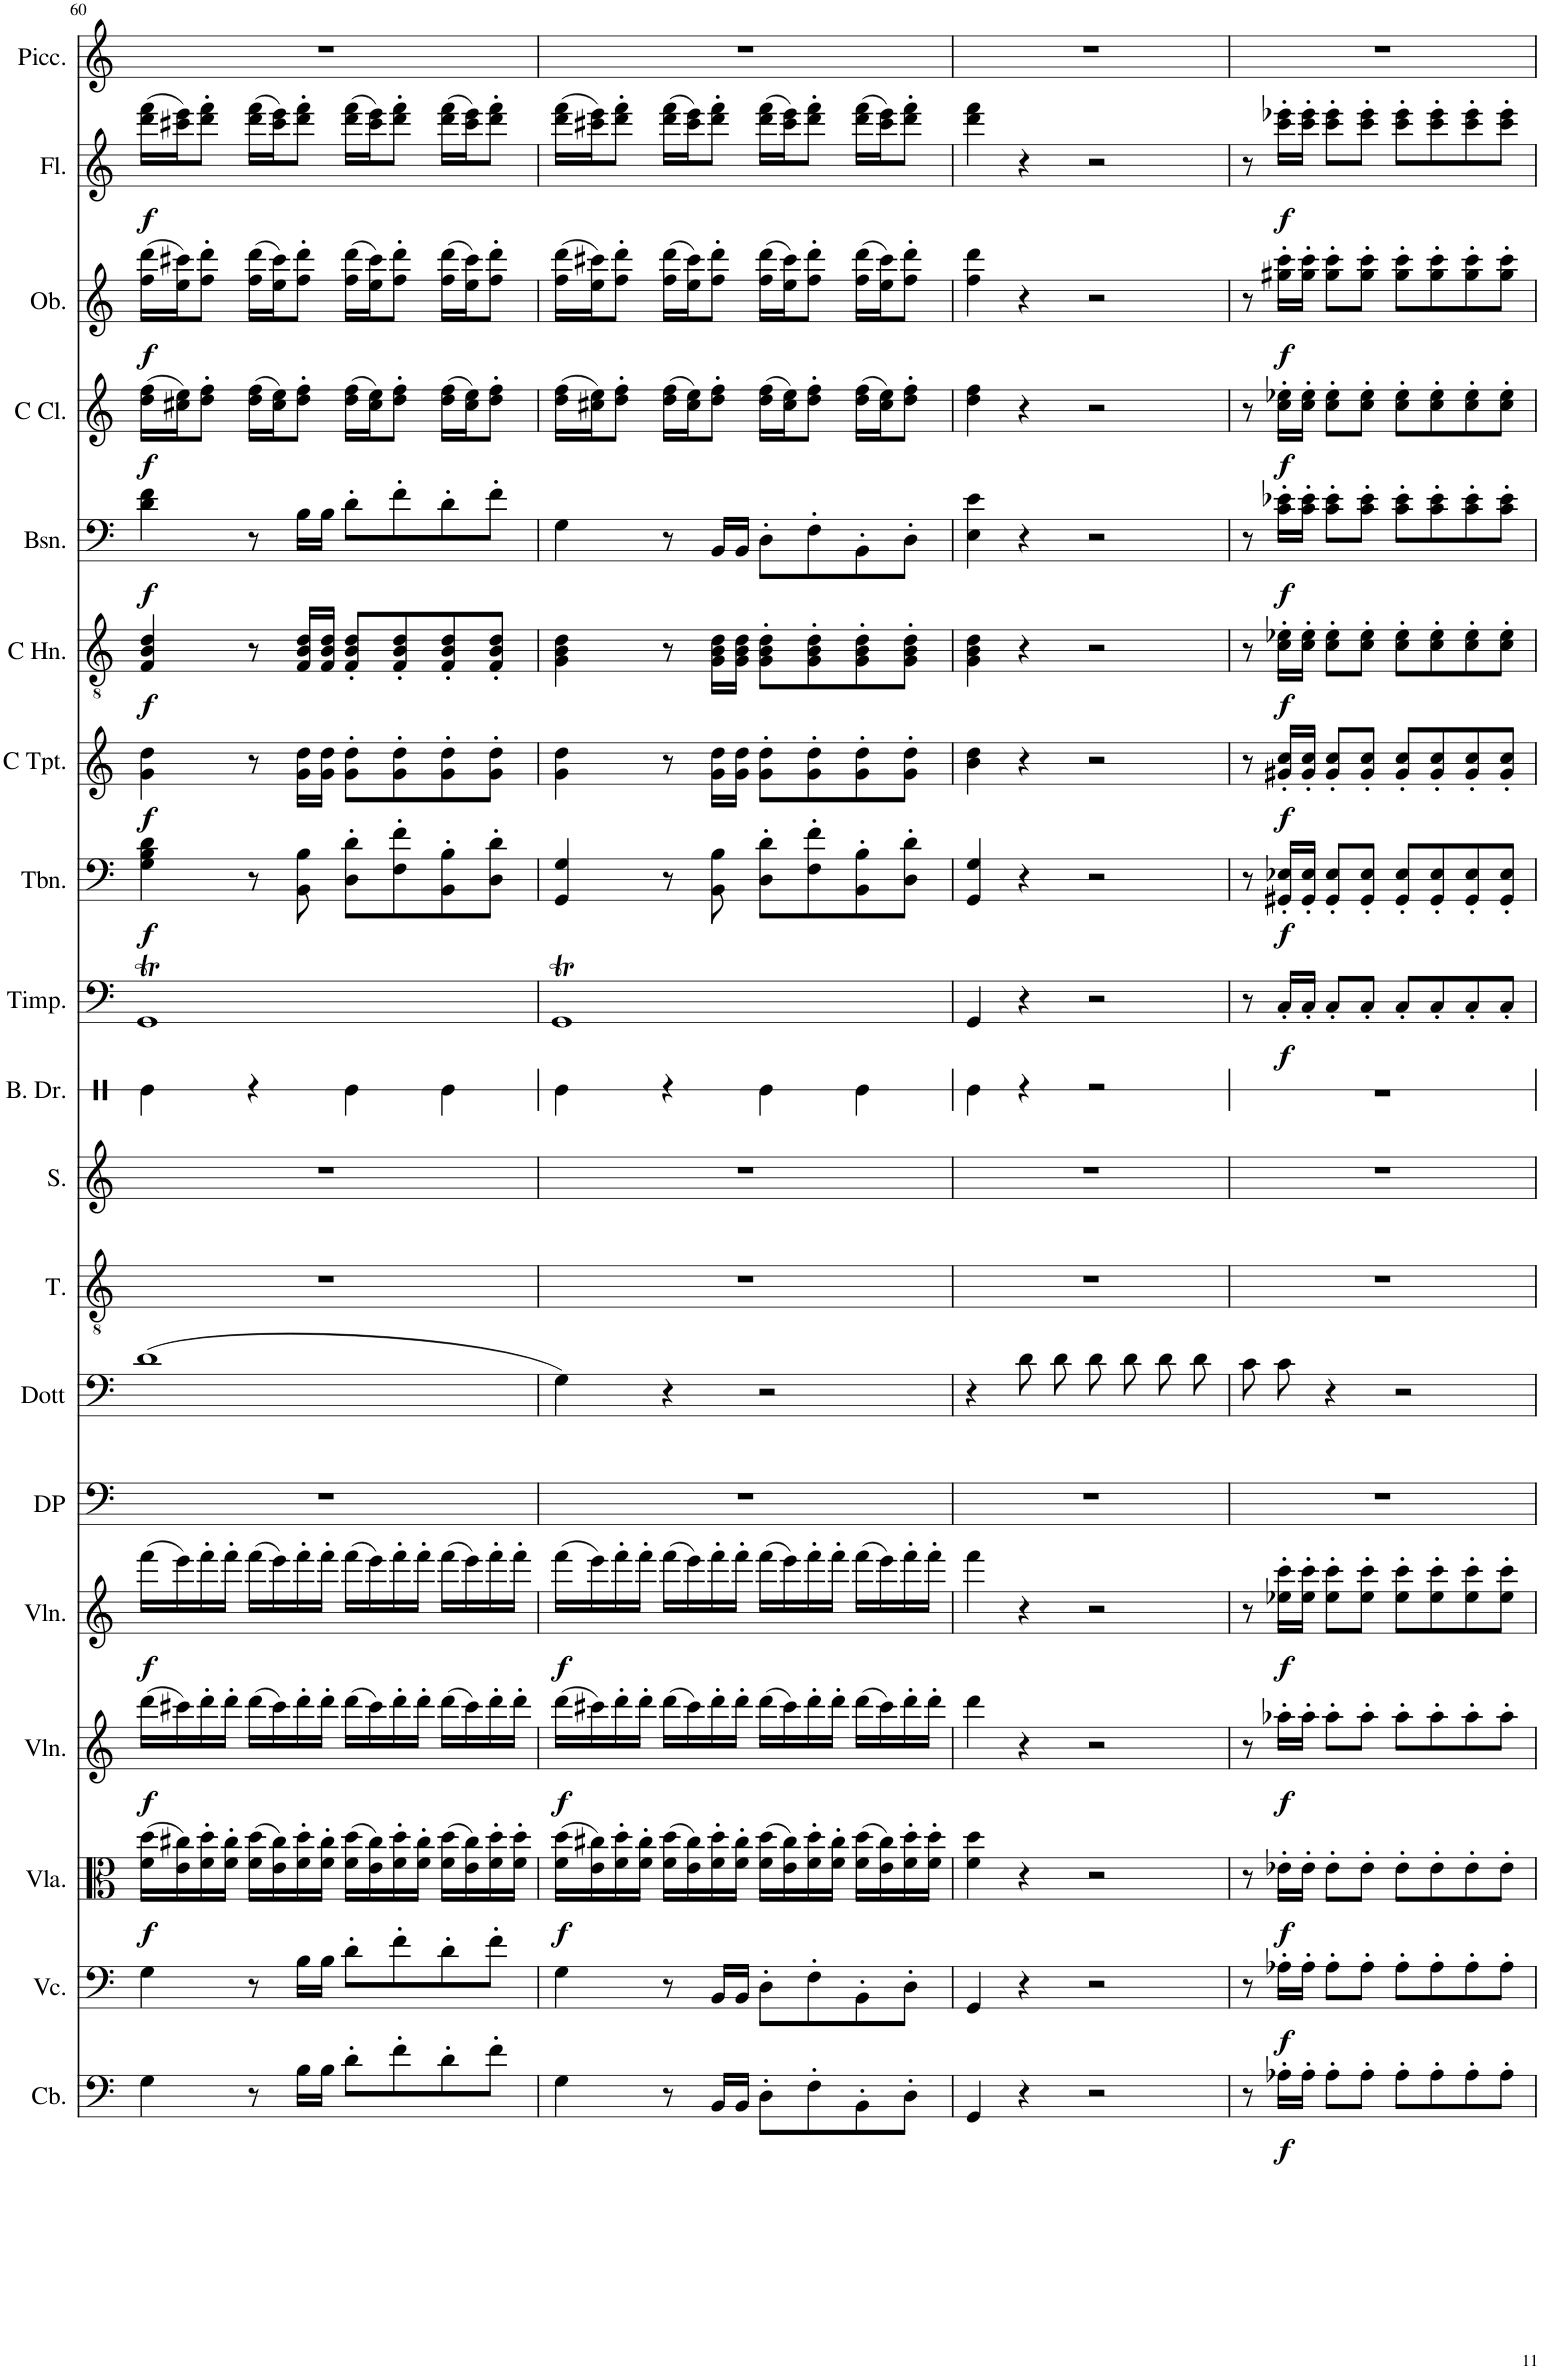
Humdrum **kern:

**kern	**dynam	**kern	**dynam	**kern	**dynam	**kern	**dynam	**kern	**dynam	**kern	**kern	**kern	**kern	**kern	**kern	**dynam	**kern	**dynam	**kern	**dynam	**kern	**dynam	**kern	**dynam	**kern	**dynam	**kern	**dynam	**kern	**dynam	**kern
*part19	*part19	*part18	*part18	*part17	*part17	*part16	*part16	*part15	*part15	*part14	*part13	*part12	*part11	*part10	*part9	*part9	*part8	*part8	*part7	*part7	*part6	*part6	*part5	*part5	*part4	*part4	*part3	*part3	*part2	*part2	*part1
*staff19	*staff19	*staff18	*staff18	*staff17	*staff17	*staff16	*staff16	*staff15	*staff15	*staff14	*staff13	*staff12	*staff11	*staff10	*staff9	*staff9	*staff8	*staff8	*staff7	*staff7	*staff6	*staff6	*staff5	*staff5	*staff4	*staff4	*staff3	*staff3	*staff2	*staff2	*staff1
*I"Contrabass	*	*I"Violoncello	*	*I"Viola	*	*I"Violin	*	*I"Violin	*	*I"Don Pasqule	*I"Dottore Malatesta	*I"Tenor	*I"Soprano	*I"Bass Drum	*I"Timpani	*	*I"Trombone	*	*I"C Trumpet	*	*I"Horn in C	*	*I"Bassoon	*	*I"C Clarinet	*	*I"Oboe	*	*I"Flute	*	*I"Piccolo
*I'Cb.	*	*I'Vc.	*	*I'Vla.	*	*I'Vln.	*	*I'Vln.	*	*I'DP	*I'Dott	*I'T.	*I'S.	*I'B. Dr.	*I'Timp.	*	*I'Tbn.	*	*I'C Tpt.	*	*	*	*I'Bsn.	*	*I'C Cl.	*	*I'Ob.	*	*I'Fl.	*	*I'Picc.
!!LO:PB:g=z
*clefF4	*	*clefF4	*	*clefC3	*	*clefG2	*	*clefG2	*	*clefF4	*clefF4	*clefGv2	*clefG2	*clefX	*clefF4	*	*clefF4	*	*clefG2	*	*clefGv2	*	*clefF4	*	*clefG2	*	*clefG2	*	*clefG2	*	*clefG2
*Trd7c12	*	*	*	*	*	*	*	*	*	*	*	*	*	*	*	*	*	*	*	*	*Trd7c12	*	*	*	*Trd1c2	*	*	*	*	*	*Trd-7c-12
*k[]	*	*k[]	*	*k[]	*	*k[]	*	*k[]	*	*k[]	*k[]	*k[]	*k[]	*k[]	*k[]	*	*k[]	*	*k[]	*	*k[]	*	*k[]	*	*k[]	*	*k[]	*	*k[]	*	*k[]
*M4/4	*	*M4/4	*	*M4/4	*	*M4/4	*	*M4/4	*	*M4/4	*M4/4	*M4/4	*M4/4	*M4/4	*M4/4	*	*M4/4	*	*M4/4	*	*M4/4	*	*M4/4	*	*M4/4	*	*M4/4	*	*M4/4	*	*M4/4
=60	=60	=60	=60	=60	=60	=60	=60	=60	=60	=60	=60	=60	=60	=60	=60	=60	=60	=60	=60	=60	=60	=60	=60	=60	=60	=60	=60	=60	=60	=60	=60
!	!	!	!	!	!LO:DY:b	!	!LO:DY:b	!	!LO:DY:b	!	!	!	!	!	!	!	!	!LO:DY:b	!	!LO:DY:b	!	!LO:DY:b	!	!LO:DY:b	!	!LO:DY:b	!	!LO:DY:b	!	!LO:DY:b	!
4G\	.	4G\	.	(16f\ 16dd\LL	f	(16ddd\LL	f	(16fff\LL	f	1r	(1d	1r	1r	4Re\	1GGT	.	4G\ 4B\ 4d\	f	4g\ 4dd\	f	4F/ 4B/ 4d/	f	4d\ 4f\	f	(16dd\ 16ff\LL	f	(16ff\ 16ddd\LL	f	(16ddd\ 16fff\LL	f	1r
.	.	.	.	16e\ 16cc#X\)	.	16ccc#X\)	.	16eee\)	.	.	.	.	.	.	.	.	.	.	.	.	.	.	.	.	16cc#X\ 16ee\J)	.	16ee\ 16ccc#X\J)	.	16ccc#X\ 16eee\J)	.	.
.	.	.	.	16f\' 16dd\'	.	16ddd'\	.	16fff'\	.	.	.	.	.	.	.	.	.	.	.	.	.	.	.	.	8dd\' 8ff\'J	.	8ff\' 8ddd\'J	.	8ddd\' 8fff\'J	.	.
.	.	.	.	16f\' 16cc#\'JJ	.	16ddd'\JJ	.	16fff'\JJ	.	.	.	.	.	.	.	.	.	.	.	.	.	.	.	.	.	.	.	.	.	.	.
8r	.	8r	.	(16f\ 16dd\LL	.	(16ddd\LL	.	(16fff\LL	.	.	.	.	.	4r	.	.	8r	.	8r	.	8r	.	8r	.	(16dd\ 16ff\LL	.	(16ff\ 16ddd\LL	.	(16ddd\ 16fff\LL	.	.
.	.	.	.	16e\ 16cc#\)	.	16ccc#\)	.	16eee\)	.	.	.	.	.	.	.	.	.	.	.	.	.	.	.	.	16cc#\ 16ee\J)	.	16ee\ 16ccc#\J)	.	16ccc#\ 16eee\J)	.	.
16B\LL	.	16B\LL	.	16f\' 16dd\'	.	16ddd'\	.	16fff'\	.	.	.	.	.	.	.	.	8BB\ 8B\	.	16g\ 16dd\LL	.	16F/ 16B/ 16d/LL	.	16B\LL	.	8dd\' 8ff\'J	.	8ff\' 8ddd\'J	.	8ddd\' 8fff\'J	.	.
16B\JJ	.	16B\JJ	.	16f\' 16cc#\'JJ	.	16ddd'\JJ	.	16fff'\JJ	.	.	.	.	.	.	.	.	.	.	16g\ 16dd\JJ	.	16F/ 16B/ 16d/JJ	.	16B\JJ	.	.	.	.	.	.	.	.
8d'\L	.	8d'\L	.	(16f\ 16dd\LL	.	(16ddd\LL	.	(16fff\LL	.	.	.	.	.	4Re\	.	.	8D\' 8d\'L	.	8g\' 8dd\'L	.	8F/' 8B/' 8d/'L	.	8d'\L	.	(16dd\ 16ff\LL	.	(16ff\ 16ddd\LL	.	(16ddd\ 16fff\LL	.	.
.	.	.	.	16e\ 16cc#\)	.	16ccc#\)	.	16eee\)	.	.	.	.	.	.	.	.	.	.	.	.	.	.	.	.	16cc#\ 16ee\J)	.	16ee\ 16ccc#\J)	.	16ccc#\ 16eee\J)	.	.
8f'\	.	8f'\	.	16f\' 16dd\'	.	16ddd'\	.	16fff'\	.	.	.	.	.	.	.	.	8F\' 8f\'	.	8g\' 8dd\'	.	8F/' 8B/' 8d/'	.	8f'\	.	8dd\' 8ff\'J	.	8ff\' 8ddd\'J	.	8ddd\' 8fff\'J	.	.
.	.	.	.	16f\' 16cc#\'JJ	.	16ddd'\JJ	.	16fff'\JJ	.	.	.	.	.	.	.	.	.	.	.	.	.	.	.	.	.	.	.	.	.	.	.
8d'\	.	8d'\	.	(16f\ 16dd\LL	.	(16ddd\LL	.	(16fff\LL	.	.	.	.	.	4Re\	.	.	8BB\' 8B\'	.	8g\' 8dd\'	.	8F/' 8B/' 8d/'	.	8d'\	.	(16dd\ 16ff\LL	.	(16ff\ 16ddd\LL	.	(16ddd\ 16fff\LL	.	.
.	.	.	.	16e\ 16cc#\)	.	16ccc#\)	.	16eee\)	.	.	.	.	.	.	.	.	.	.	.	.	.	.	.	.	16cc#\ 16ee\J)	.	16ee\ 16ccc#\J)	.	16ccc#\ 16eee\J)	.	.
8f'\J	.	8f'\J	.	16f\' 16dd\'	.	16ddd'\	.	16fff'\	.	.	.	.	.	.	.	.	8D\' 8d\'J	.	8g\' 8dd\'J	.	8F/' 8B/' 8d/'J	.	8f'\J	.	8dd\' 8ff\'J	.	8ff\' 8ddd\'J	.	8ddd\' 8fff\'J	.	.
.	.	.	.	16f\' 16dd\'JJ	.	16ddd'\JJ	.	16fff'\JJ	.	.	.	.	.	.	.	.	.	.	.	.	.	.	.	.	.	.	.	.	.	.	.
=61	=61	=61	=61	=61	=61	=61	=61	=61	=61	=61	=61	=61	=61	=61	=61	=61	=61	=61	=61	=61	=61	=61	=61	=61	=61	=61	=61	=61	=61	=61	=61
!	!	!	!	!	!LO:DY:b	!	!LO:DY:b	!	!LO:DY:b	!	!	!	!	!	!	!	!	!	!	!	!	!	!	!	!	!	!	!	!	!	!
4G\	.	4G\	.	(16f\ 16dd\LL	f	(16ddd\LL	f	(16fff\LL	f	1r	4G\)	1r	1r	4Re\	1GGT	.	4GG/ 4G/	.	4g\ 4dd\	.	4G\ 4B\ 4d\	.	4G\	.	(16dd\ 16ff\LL	.	(16ff\ 16ddd\LL	.	(16ddd\ 16fff\LL	.	1r
.	.	.	.	16e\ 16cc#X\)	.	16ccc#X\)	.	16eee\)	.	.	.	.	.	.	.	.	.	.	.	.	.	.	.	.	16cc#X\ 16ee\J)	.	16ee\ 16ccc#X\J)	.	16ccc#X\ 16eee\J)	.	.
.	.	.	.	16f\' 16dd\'	.	16ddd'\	.	16fff'\	.	.	.	.	.	.	.	.	.	.	.	.	.	.	.	.	8dd\' 8ff\'J	.	8ff\' 8ddd\'J	.	8ddd\' 8fff\'J	.	.
.	.	.	.	16f\' 16cc#\'JJ	.	16ddd'\JJ	.	16fff'\JJ	.	.	.	.	.	.	.	.	.	.	.	.	.	.	.	.	.	.	.	.	.	.	.
8r	.	8r	.	(16f\ 16dd\LL	.	(16ddd\LL	.	(16fff\LL	.	.	4r	.	.	4r	.	.	8r	.	8r	.	8r	.	8r	.	(16dd\ 16ff\LL	.	(16ff\ 16ddd\LL	.	(16ddd\ 16fff\LL	.	.
.	.	.	.	16e\ 16cc#\)	.	16ccc#\)	.	16eee\)	.	.	.	.	.	.	.	.	.	.	.	.	.	.	.	.	16cc#\ 16ee\J)	.	16ee\ 16ccc#\J)	.	16ccc#\ 16eee\J)	.	.
16BB/LL	.	16BB/LL	.	16f\' 16dd\'	.	16ddd'\	.	16fff'\	.	.	.	.	.	.	.	.	8BB\ 8B\	.	16g\ 16dd\LL	.	16G\ 16B\ 16d\LL	.	16BB/LL	.	8dd\' 8ff\'J	.	8ff\' 8ddd\'J	.	8ddd\' 8fff\'J	.	.
16BB/JJ	.	16BB/JJ	.	16f\' 16cc#\'JJ	.	16ddd'\JJ	.	16fff'\JJ	.	.	.	.	.	.	.	.	.	.	16g\ 16dd\JJ	.	16G\ 16B\ 16d\JJ	.	16BB/JJ	.	.	.	.	.	.	.	.
8D'\L	.	8D'\L	.	(16f\ 16dd\LL	.	(16ddd\LL	.	(16fff\LL	.	.	2r	.	.	4Re\	.	.	8D\' 8d\'L	.	8g\' 8dd\'L	.	8G\' 8B\' 8d\'L	.	8D'\L	.	(16dd\ 16ff\LL	.	(16ff\ 16ddd\LL	.	(16ddd\ 16fff\LL	.	.
.	.	.	.	16e\ 16cc#\)	.	16ccc#\)	.	16eee\)	.	.	.	.	.	.	.	.	.	.	.	.	.	.	.	.	16cc#\ 16ee\J)	.	16ee\ 16ccc#\J)	.	16ccc#\ 16eee\J)	.	.
8F'\	.	8F'\	.	16f\' 16dd\'	.	16ddd'\	.	16fff'\	.	.	.	.	.	.	.	.	8F\' 8f\'	.	8g\' 8dd\'	.	8G\' 8B\' 8d\'	.	8F'\	.	8dd\' 8ff\'J	.	8ff\' 8ddd\'J	.	8ddd\' 8fff\'J	.	.
.	.	.	.	16f\' 16cc#\'JJ	.	16ddd'\JJ	.	16fff'\JJ	.	.	.	.	.	.	.	.	.	.	.	.	.	.	.	.	.	.	.	.	.	.	.
8BB'\	.	8BB'\	.	(16f\ 16dd\LL	.	(16ddd\LL	.	(16fff\LL	.	.	.	.	.	4Re\	.	.	8BB\' 8B\'	.	8g\' 8dd\'	.	8G\' 8B\' 8d\'	.	8BB'\	.	(16dd\ 16ff\LL	.	(16ff\ 16ddd\LL	.	(16ddd\ 16fff\LL	.	.
.	.	.	.	16e\ 16cc#\)	.	16ccc#\)	.	16eee\)	.	.	.	.	.	.	.	.	.	.	.	.	.	.	.	.	16cc#\ 16ee\J)	.	16ee\ 16ccc#\J)	.	16ccc#\ 16eee\J)	.	.
8D'\J	.	8D'\J	.	16f\' 16dd\'	.	16ddd'\	.	16fff'\	.	.	.	.	.	.	.	.	8D\' 8d\'J	.	8g\' 8dd\'J	.	8G\' 8B\' 8d\'J	.	8D'\J	.	8dd\' 8ff\'J	.	8ff\' 8ddd\'J	.	8ddd\' 8fff\'J	.	.
.	.	.	.	16f\' 16dd\'JJ	.	16ddd'\JJ	.	16fff'\JJ	.	.	.	.	.	.	.	.	.	.	.	.	.	.	.	.	.	.	.	.	.	.	.
=62	=62	=62	=62	=62	=62	=62	=62	=62	=62	=62	=62	=62	=62	=62	=62	=62	=62	=62	=62	=62	=62	=62	=62	=62	=62	=62	=62	=62	=62	=62	=62
4GG/	.	4GG/	.	4f\ 4dd\	.	4ddd\	.	4fff\	.	1r	4r	1r	1r	4Re\	4GG/	.	4GG/ 4G/	.	4b\ 4dd\	.	4G\ 4B\ 4d\	.	4E\ 4e\	.	4dd\ 4ff\	.	4ff\ 4ddd\	.	4ddd\ 4fff\	.	1r
4r	.	4r	.	4r	.	4r	.	4r	.	.	8d\L	.	.	4r	4r	.	4r	.	4r	.	4r	.	4r	.	4r	.	4r	.	4r	.	.
.	.	.	.	.	.	.	.	.	.	.	8d\J	.	.	.	.	.	.	.	.	.	.	.	.	.	.	.	.	.	.	.	.
2r	.	2r	.	2r	.	2r	.	2r	.	.	8d\L	.	.	2r	2r	.	2r	.	2r	.	2r	.	2r	.	2r	.	2r	.	2r	.	.
.	.	.	.	.	.	.	.	.	.	.	8d\J	.	.	.	.	.	.	.	.	.	.	.	.	.	.	.	.	.	.	.	.
.	.	.	.	.	.	.	.	.	.	.	8d\L	.	.	.	.	.	.	.	.	.	.	.	.	.	.	.	.	.	.	.	.
.	.	.	.	.	.	.	.	.	.	.	8d\J	.	.	.	.	.	.	.	.	.	.	.	.	.	.	.	.	.	.	.	.
=63	=63	=63	=63	=63	=63	=63	=63	=63	=63	=63	=63	=63	=63	=63	=63	=63	=63	=63	=63	=63	=63	=63	=63	=63	=63	=63	=63	=63	=63	=63	=63
8r	.	8r	.	8r	.	8r	.	8r	.	1r	8c\L	1r	1r	1r	8r	.	8r	.	8r	.	8r	.	8r	.	8r	.	8r	.	8r	.	1r
!	!LO:DY:b	!	!LO:DY:b	!	!LO:DY:b	!	!LO:DY:b	!	!LO:DY:b	!	!	!	!	!	!	!LO:DY:b	!	!LO:DY:b	!	!LO:DY:b	!	!LO:DY:b	!	!LO:DY:b	!	!LO:DY:b	!	!LO:DY:b	!	!LO:DY:b	!
16A-X'\LL	f	16A-X'\LL	f	16e-X'\LL	f	16aa-X'\LL	f	16ee-X\' 16ccc\'LL	f	.	8c\J	.	.	.	16C'/LL	f	16GG#X/' 16E-X/'LL	f	16g#X/' 16cc/'LL	f	16c\' 16e-X\'LL	f	16c\' 16e-X\'LL	f	16cc\' 16ee-X\'LL	f	16gg#X\' 16ccc\'LL	f	16ccc\' 16eee-X\'LL	f	.
16A-'\JJ	.	16A-'\JJ	.	16e-'\JJ	.	16aa-'\JJ	.	16ee-\' 16ccc\'JJ	.	.	.	.	.	.	16C'/JJ	.	16GG#/' 16E-/'JJ	.	16g#/' 16cc/'JJ	.	16c\' 16e-\'JJ	.	16c\' 16e-\'JJ	.	16cc\' 16ee-\'JJ	.	16gg#\' 16ccc\'JJ	.	16ccc\' 16eee-\'JJ	.	.
8A-'\L	.	8A-'\L	.	8e-'\L	.	8aa-'\L	.	8ee-\' 8ccc\'L	.	.	4r	.	.	.	8C'/L	.	8GG#/' 8E-/'L	.	8g#/' 8cc/'L	.	8c\' 8e-\'L	.	8c\' 8e-\'L	.	8cc\' 8ee-\'L	.	8gg#\' 8ccc\'L	.	8ccc\' 8eee-\'L	.	.
8A-'\J	.	8A-'\J	.	8e-'\J	.	8aa-'\J	.	8ee-\' 8ccc\'J	.	.	.	.	.	.	8C'/J	.	8GG#/' 8E-/'J	.	8g#/' 8cc/'J	.	8c\' 8e-\'J	.	8c\' 8e-\'J	.	8cc\' 8ee-\'J	.	8gg#\' 8ccc\'J	.	8ccc\' 8eee-\'J	.	.
8A-'\L	.	8A-'\L	.	8e-'\L	.	8aa-'\L	.	8ee-\' 8ccc\'L	.	.	2r	.	.	.	8C'/L	.	8GG#/' 8E-/'L	.	8g#/' 8cc/'L	.	8c\' 8e-\'L	.	8c\' 8e-\'L	.	8cc\' 8ee-\'L	.	8gg#\' 8ccc\'L	.	8ccc\' 8eee-\'L	.	.
8A-'\	.	8A-'\	.	8e-'\	.	8aa-'\	.	8ee-\' 8ccc\'	.	.	.	.	.	.	8C'/	.	8GG#/' 8E-/'	.	8g#/' 8cc/'	.	8c\' 8e-\'	.	8c\' 8e-\'	.	8cc\' 8ee-\'	.	8gg#\' 8ccc\'	.	8ccc\' 8eee-\'	.	.
8A-'\	.	8A-'\	.	8e-'\	.	8aa-'\	.	8ee-\' 8ccc\'	.	.	.	.	.	.	8C'/	.	8GG#/' 8E-/'	.	8g#/' 8cc/'	.	8c\' 8e-\'	.	8c\' 8e-\'	.	8cc\' 8ee-\'	.	8gg#\' 8ccc\'	.	8ccc\' 8eee-\'	.	.
8A-'\J	.	8A-'\J	.	8e-'\J	.	8aa-'\J	.	8ee-\' 8ccc\'J	.	.	.	.	.	.	8C'/J	.	8GG#/' 8E-/'J	.	8g#/' 8cc/'J	.	8c\' 8e-\'J	.	8c\' 8e-\'J	.	8cc\' 8ee-\'J	.	8gg#\' 8ccc\'J	.	8ccc\' 8eee-\'J	.	.
=	=	=	=	=	=	=	=	=	=	=	=	=	=	=	=	=	=	=	=	=	=	=	=	=	=	=	=	=	=	=	=
*-	*-	*-	*-	*-	*-	*-	*-	*-	*-	*-	*-	*-	*-	*-	*-	*-	*-	*-	*-	*-	*-	*-	*-	*-	*-	*-	*-	*-	*-	*-	*-
